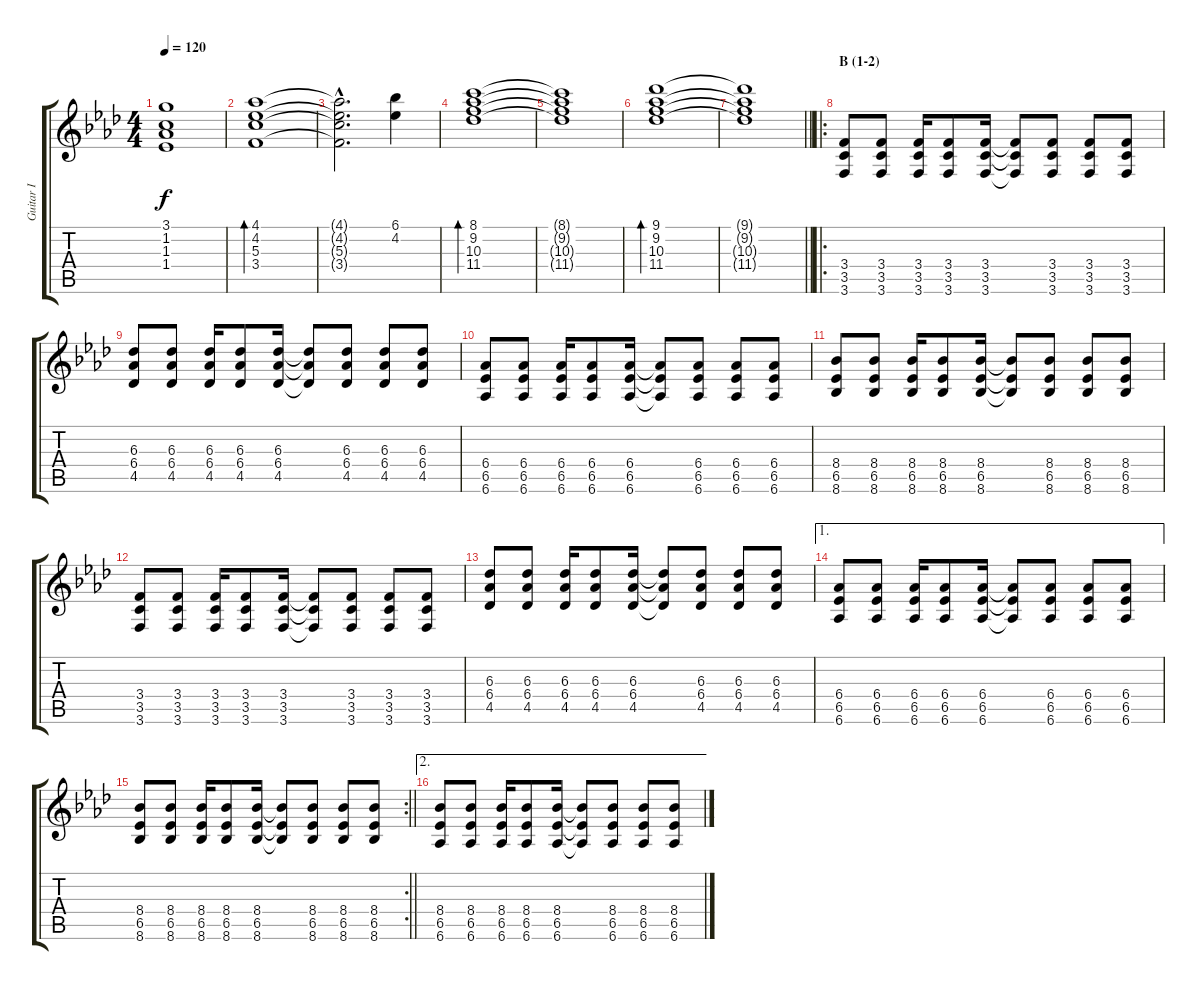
\track ("Guitar I" "Guitar I") {instrument overdrivenguitar}
\staff {score tabs}
\tuning (E4 B3 G3 D3 A2 D2) {hide}
\ts (4 4)
\tempo 120
\clef g2
\ks fminor
(3.1{t} 1.2{t} 1.3{t} 1.4{t}).1{dy f} |
(4.1 4.2 5.3 3.4).1{bd 240} |
(4.1{hac t} 4.2{hac t} 5.3{hac t} 3.4{hac t}).2{d} (6.1 4.2).4 |
(8.1 9.2 10.3 11.4).1{bd 240} |
(8.1{t} 9.2{t} 10.3{t} 11.4{t}).1 |
(9.1 9.2 10.3 11.4).1{bd 240} |
\barLineRight lightlight
(9.1{t} 9.2{t} 10.3{t} 11.4{t}).1 |
\ro
\section ("" "B (1-2)")
(3.4 3.5 3.6).8{instrument distortionguitar} (3.4 3.5 3.6).8 (3.4 3.5 3.6).16 (3.4 3.5 3.6).8 (3.4 3.5 3.6).16 (3.4{t} 3.5{t} 3.6{t}).8 (3.4 3.5 3.6).8 (3.4 3.5 3.6).8 (3.4 3.5 3.6).8 |
(6.3 6.4 4.5).8 (6.3 6.4 4.5).8 (6.3 6.4 4.5).16 (6.3 6.4 4.5).8 (6.3 6.4 4.5).16 (6.3{t} 6.4{t} 4.5{t}).8 (6.3 6.4 4.5).8 (6.3 6.4 4.5).8 (6.3 6.4 4.5).8 |
(6.4 6.5 6.6).8 (6.4 6.5 6.6).8 (6.4 6.5 6.6).16 (6.4 6.5 6.6).8 (6.4 6.5 6.6).16 (6.4{t} 6.5{t} 6.6{t}).8 (6.4 6.5 6.6).8 (6.4 6.5 6.6).8 (6.4 6.5 6.6).8 |
(8.4 6.5 8.6).8 (8.4 6.5 8.6).8 (8.4 6.5 8.6).16 (8.4 6.5 8.6).8 (8.4 6.5 8.6).16 (8.4{t} 6.5{t} 8.6{t}).8 (8.4 6.5 8.6).8 (8.4 6.5 8.6).8 (8.4 6.5 8.6).8 |
(3.4 3.5 3.6).8 (3.4 3.5 3.6).8 (3.4 3.5 3.6).16 (3.4 3.5 3.6).8 (3.4 3.5 3.6).16 (3.4{t} 3.5{t} 3.6{t}).8 (3.4 3.5 3.6).8 (3.4 3.5 3.6).8 (3.4 3.5 3.6).8 |
(6.3 6.4 4.5).8 (6.3 6.4 4.5).8 (6.3 6.4 4.5).16 (6.3 6.4 4.5).8 (6.3 6.4 4.5).16 (6.3{t} 6.4{t} 4.5{t}).8 (6.3 6.4 4.5).8 (6.3 6.4 4.5).8 (6.3 6.4 4.5).8 |
\ae 1
(6.4 6.5 6.6).8 (6.4 6.5 6.6).8 (6.4 6.5 6.6).16 (6.4 6.5 6.6).8 (6.4 6.5 6.6).16 (6.4{t} 6.5{t} 6.6{t}).8 (6.4 6.5 6.6).8 (6.4 6.5 6.6).8 (6.4 6.5 6.6).8 |
\rc 2
\barLineRight lightlight
(8.4 6.5 8.6).8 (8.4 6.5 8.6).8 (8.4 6.5 8.6).16 (8.4 6.5 8.6).8 (8.4 6.5 8.6).16 (8.4{t} 6.5{t} 8.6{t}).8 (8.4 6.5 8.6).8 (8.4 6.5 8.6).8 (8.4 6.5 8.6).8 |
\ae 2
(8.4 6.5 6.6).8 (8.4 6.5 6.6).8 (8.4 6.5 6.6).16 (8.4 6.5 6.6).8 (8.4 6.5 6.6).16 (8.4{t} 6.5{t} 6.6{t}).8 (8.4 6.5 6.6).8 (8.4 6.5 6.6).8 (8.4 6.5 6.6).8
